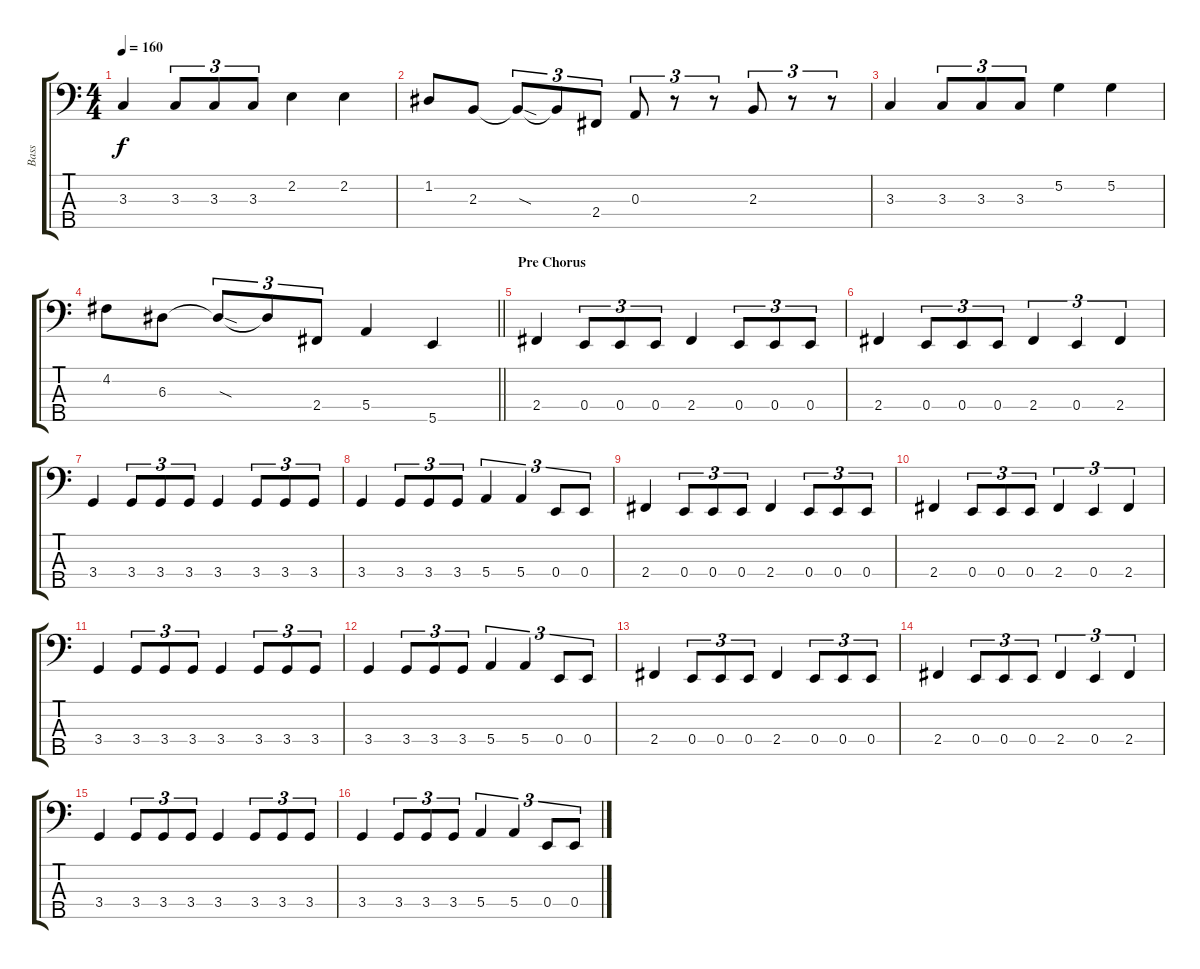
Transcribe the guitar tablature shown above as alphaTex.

\track ("Bass" "Bass") {instrument electricbasspick}
\staff {score tabs}
\tuning (G2 D2 A1 E1 B0) {hide}
\ts (4 4)
\tempo 160
\clef f4
\ks c
3.3.4{dy f} 3.3.8{tu (3 2)} 3.3.8{tu (3 2)} 3.3.8{tu (3 2)} 2.2.4 2.2.4 |
1.2.8 2.3.8 2.3{sod t}.8{tu (3 2)} 2.3{t}.8{tu (3 2)} 2.4.8{tu (3 2)} 0.3.8{tu (3 2)} r.8{tu (3 2)} r.8{tu (3 2)} 2.3.8{tu (3 2)} r.8{tu (3 2)} r.8{tu (3 2)} |
3.3.4 3.3.8{tu (3 2)} 3.3.8{tu (3 2)} 3.3.8{tu (3 2)} 5.2.4 5.2.4 |
\barLineRight lightlight
4.2.8 6.3.8 6.3{sod t}.8{tu (3 2)} 6.3{t}.8{tu (3 2)} 2.4.8{tu (3 2)} 5.4.4 5.5.4 |
\section ("" "Pre Chorus")
2.4.4 0.4.8{tu (3 2)} 0.4.8{tu (3 2)} 0.4.8{tu (3 2)} 2.4.4 0.4.8{tu (3 2)} 0.4.8{tu (3 2)} 0.4.8{tu (3 2)} |
2.4.4 0.4.8{tu (3 2)} 0.4.8{tu (3 2)} 0.4.8{tu (3 2)} 2.4.4{tu (3 2)} 0.4.4{tu (3 2)} 2.4.4{tu (3 2)} |
3.4.4 3.4.8{tu (3 2)} 3.4.8{tu (3 2)} 3.4.8{tu (3 2)} 3.4.4 3.4.8{tu (3 2)} 3.4.8{tu (3 2)} 3.4.8{tu (3 2)} |
3.4.4 3.4.8{tu (3 2)} 3.4.8{tu (3 2)} 3.4.8{tu (3 2)} 5.4.4{tu (3 2)} 5.4.4{tu (3 2)} 0.4.8{tu (3 2)} 0.4.8{tu (3 2)} |
2.4.4 0.4.8{tu (3 2)} 0.4.8{tu (3 2)} 0.4.8{tu (3 2)} 2.4.4 0.4.8{tu (3 2)} 0.4.8{tu (3 2)} 0.4.8{tu (3 2)} |
2.4.4 0.4.8{tu (3 2)} 0.4.8{tu (3 2)} 0.4.8{tu (3 2)} 2.4.4{tu (3 2)} 0.4.4{tu (3 2)} 2.4.4{tu (3 2)} |
3.4.4 3.4.8{tu (3 2)} 3.4.8{tu (3 2)} 3.4.8{tu (3 2)} 3.4.4 3.4.8{tu (3 2)} 3.4.8{tu (3 2)} 3.4.8{tu (3 2)} |
3.4.4 3.4.8{tu (3 2)} 3.4.8{tu (3 2)} 3.4.8{tu (3 2)} 5.4.4{tu (3 2)} 5.4.4{tu (3 2)} 0.4.8{tu (3 2)} 0.4.8{tu (3 2)} |
2.4.4 0.4.8{tu (3 2)} 0.4.8{tu (3 2)} 0.4.8{tu (3 2)} 2.4.4 0.4.8{tu (3 2)} 0.4.8{tu (3 2)} 0.4.8{tu (3 2)} |
2.4.4 0.4.8{tu (3 2)} 0.4.8{tu (3 2)} 0.4.8{tu (3 2)} 2.4.4{tu (3 2)} 0.4.4{tu (3 2)} 2.4.4{tu (3 2)} |
3.4.4 3.4.8{tu (3 2)} 3.4.8{tu (3 2)} 3.4.8{tu (3 2)} 3.4.4 3.4.8{tu (3 2)} 3.4.8{tu (3 2)} 3.4.8{tu (3 2)} |
3.4.4 3.4.8{tu (3 2)} 3.4.8{tu (3 2)} 3.4.8{tu (3 2)} 5.4.4{tu (3 2)} 5.4.4{tu (3 2)} 0.4.8{tu (3 2)} 0.4.8{tu (3 2)}
